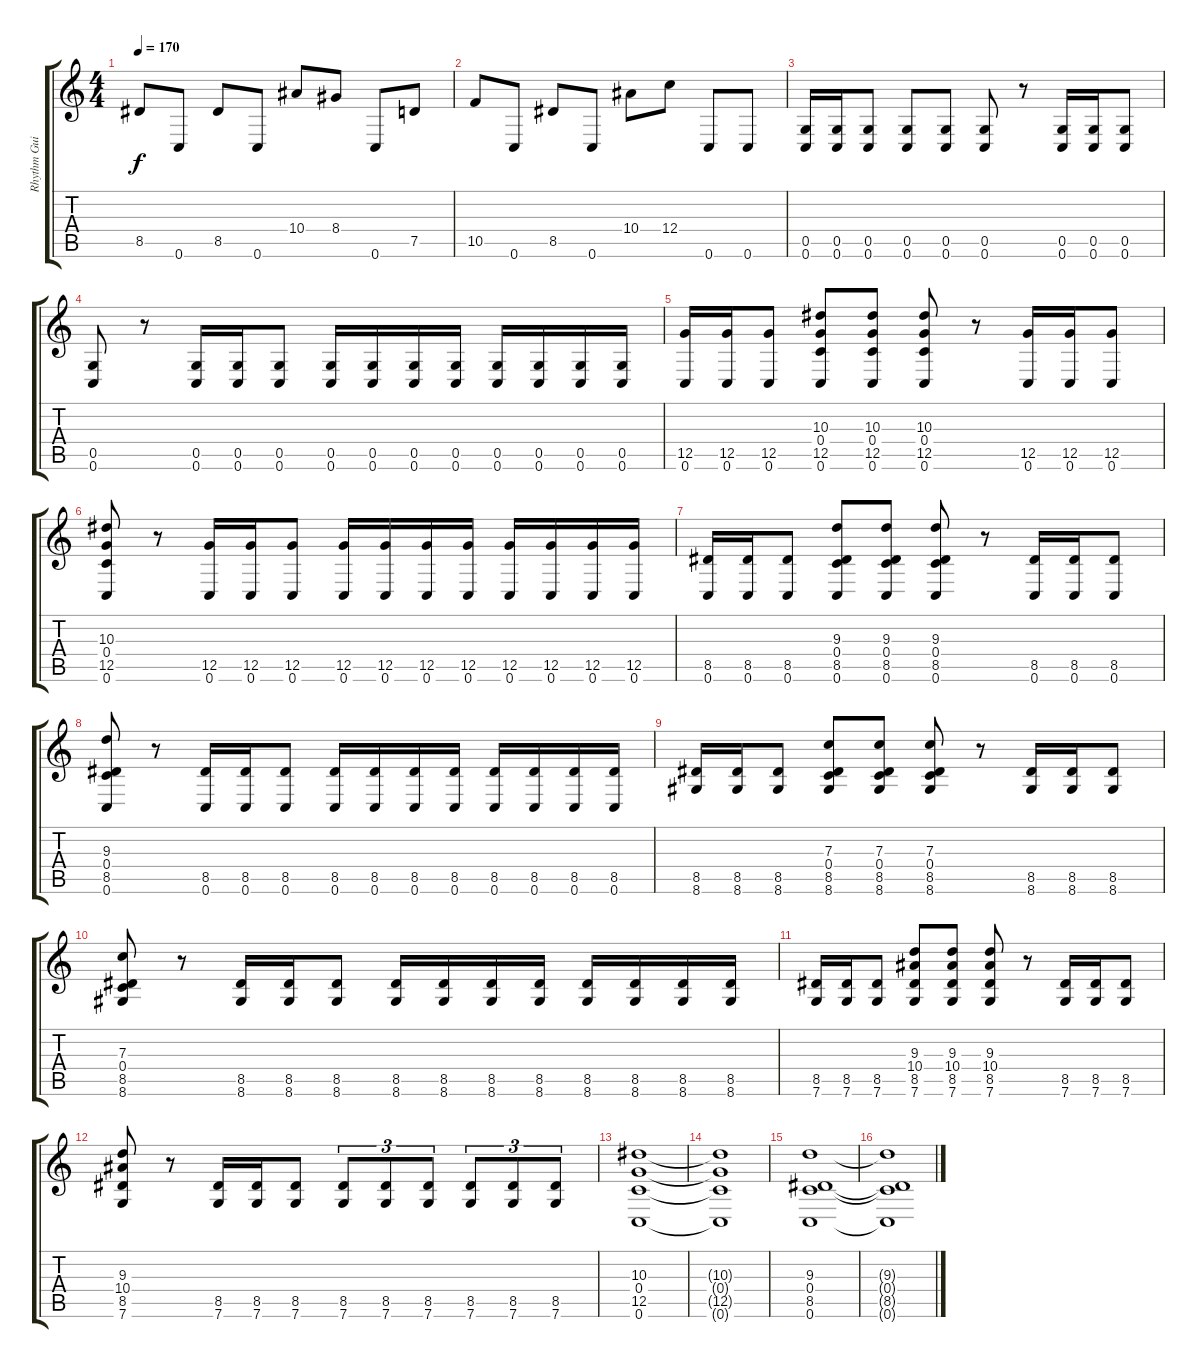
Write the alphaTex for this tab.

\track ("Rhythm Guitar (Left)" "Rhythm Gui") {instrument distortionguitar}
\staff {score tabs}
\tuning (D4 A3 F3 C3 G2 C2) {hide}
\ts (4 4)
\tempo 170
\clef g2
\ks c
8.5.8{dy f} 0.6.8 8.5.8 0.6.8 10.4.8 8.4.8 0.6.8 7.5.8 |
10.5.8 0.6.8 8.5.8 0.6.8 10.4.8 12.4.8 0.6.8 0.6.8 |
(0.5 0.6).16 (0.5 0.6).16 (0.5 0.6).8 (0.5 0.6).8 (0.5 0.6).8 (0.5 0.6).8 r.8 (0.5 0.6).16 (0.5 0.6).16 (0.5 0.6).8 |
(0.5 0.6).8 r.8 (0.5 0.6).16 (0.5 0.6).16 (0.5 0.6).8 (0.5 0.6).16 (0.5 0.6).16 (0.5 0.6).16 (0.5 0.6).16 (0.5 0.6).16 (0.5 0.6).16 (0.5 0.6).16 (0.5 0.6).16 |
(12.5 0.6).16 (12.5 0.6).16 (12.5 0.6).8 (10.3 0.4 12.5 0.6).8 (10.3 0.4 12.5 0.6).8 (10.3 0.4 12.5 0.6).8 r.8 (12.5 0.6).16 (12.5 0.6).16 (12.5 0.6).8 |
(10.3 0.4 12.5 0.6).8 r.8 (12.5 0.6).16 (12.5 0.6).16 (12.5 0.6).8 (12.5 0.6).16 (12.5 0.6).16 (12.5 0.6).16 (12.5 0.6).16 (12.5 0.6).16 (12.5 0.6).16 (12.5 0.6).16 (12.5 0.6).16 |
(8.5 0.6).16 (8.5 0.6).16 (8.5 0.6).8 (9.3 0.4 8.5 0.6).8 (9.3 0.4 8.5 0.6).8 (9.3 0.4 8.5 0.6).8 r.8 (8.5 0.6).16 (8.5 0.6).16 (8.5 0.6).8 |
(9.3 0.4 8.5 0.6).8 r.8 (8.5 0.6).16 (8.5 0.6).16 (8.5 0.6).8 (8.5 0.6).16 (8.5 0.6).16 (8.5 0.6).16 (8.5 0.6).16 (8.5 0.6).16 (8.5 0.6).16 (8.5 0.6).16 (8.5 0.6).16 |
(8.5 8.6).16 (8.5 8.6).16 (8.5 8.6).8 (7.3 0.4 8.5 8.6).8 (7.3 0.4 8.5 8.6).8 (7.3 0.4 8.5 8.6).8 r.8 (8.5 8.6).16 (8.5 8.6).16 (8.5 8.6).8 |
(7.3 0.4 8.5 8.6).8 r.8 (8.5 8.6).16 (8.5 8.6).16 (8.5 8.6).8 (8.5 8.6).16 (8.5 8.6).16 (8.5 8.6).16 (8.5 8.6).16 (8.5 8.6).16 (8.5 8.6).16 (8.5 8.6).16 (8.5 8.6).16 |
(8.5 7.6).16 (8.5 7.6).16 (8.5 7.6).8 (9.3 10.4 8.5 7.6).8 (9.3 10.4 8.5 7.6).8 (9.3 10.4 8.5 7.6).8 r.8 (8.5 7.6).16 (8.5 7.6).16 (8.5 7.6).8 |
(9.3 10.4 8.5 7.6).8 r.8 (8.5 7.6).16 (8.5 7.6).16 (8.5 7.6).8 (8.5 7.6).8{tu (3 2)} (8.5 7.6).8{tu (3 2)} (8.5 7.6).8{tu (3 2)} (8.5 7.6).8{tu (3 2)} (8.5 7.6).8{tu (3 2)} (8.5 7.6).8{tu (3 2)} |
(10.3 0.4 12.5 0.6).1 |
(10.3{t} 0.4{t} 12.5{t} 0.6{t}).1 |
(9.3 0.4 8.5 0.6).1 |
(9.3{t} 0.4{t} 8.5{t} 0.6{t}).1
